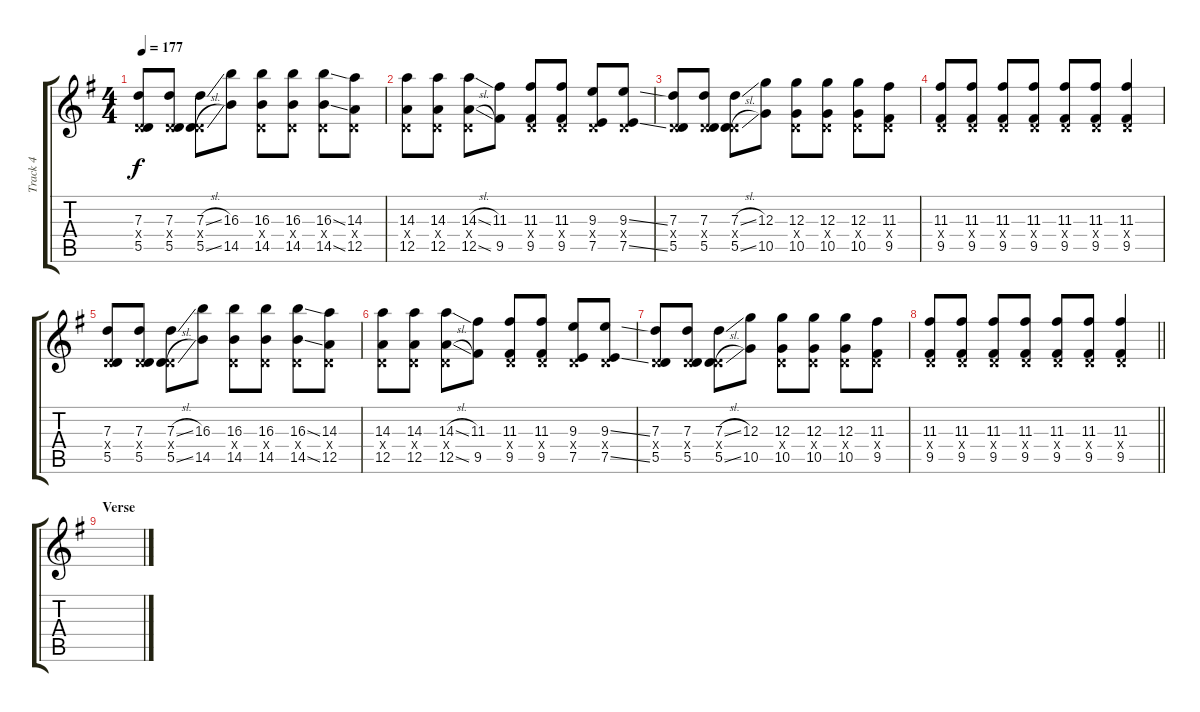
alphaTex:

\track ("Track 4" "Track 4") {instrument distortionguitar}
\staff {score tabs}
\tuning (E4 B3 G3 D3 A2 D2) {hide}
\ts (4 4)
\tempo 177
\clef g2
\ks g
(7.3 0.4{x} 5.5).8{dy f} (7.3 0.4{x} 5.5).8 (7.3{sl} 0.4{x} 5.5{sl}).8 (16.3 14.5).8 (16.3 0.4{x} 14.5).8 (16.3 0.4{x} 14.5).8 (16.3{ss} 0.4{x} 14.5{ss}).8 (14.3 0.4{x} 12.5).8 |
(14.3 0.4{x} 12.5).8 (14.3 0.4{x} 12.5).8 (14.3{sl} 0.4{x} 12.5{sl}).8 (11.3 9.5).8 (11.3 0.4{x} 9.5).8 (11.3 0.4{x} 9.5).8 (9.3 0.4{x} 7.5).8 (9.3{ss} 0.4{x} 7.5{ss}).8 |
(7.3 0.4{x} 5.5).8 (7.3 0.4{x} 5.5).8 (7.3{sl} 0.4{x} 5.5{sl}).8 (12.3 10.5).8 (12.3 0.4{x} 10.5).8 (12.3 0.4{x} 10.5).8 (12.3 0.4{x} 10.5).8 (11.3 0.4{x} 9.5).8 |
(11.3 0.4{x} 9.5).8 (11.3 0.4{x} 9.5).8 (11.3 0.4{x} 9.5).8 (11.3 0.4{x} 9.5).8 (11.3 0.4{x} 9.5).8 (11.3 0.4{x} 9.5).8 (11.3 0.4{x} 9.5).4 |
(7.3 0.4{x} 5.5).8 (7.3 0.4{x} 5.5).8 (7.3{sl} 0.4{x} 5.5{sl}).8 (16.3 14.5).8 (16.3 0.4{x} 14.5).8 (16.3 0.4{x} 14.5).8 (16.3{ss} 0.4{x} 14.5{ss}).8 (14.3 0.4{x} 12.5).8 |
(14.3 0.4{x} 12.5).8 (14.3 0.4{x} 12.5).8 (14.3{sl} 0.4{x} 12.5{sl}).8 (11.3 9.5).8 (11.3 0.4{x} 9.5).8 (11.3 0.4{x} 9.5).8 (9.3 0.4{x} 7.5).8 (9.3{ss} 0.4{x} 7.5{ss}).8 |
(7.3 0.4{x} 5.5).8 (7.3 0.4{x} 5.5).8 (7.3{sl} 0.4{x} 5.5{sl}).8 (12.3 10.5).8 (12.3 0.4{x} 10.5).8 (12.3 0.4{x} 10.5).8 (12.3 0.4{x} 10.5).8 (11.3 0.4{x} 9.5).8 |
\barLineRight lightlight
(11.3 0.4{x} 9.5).8 (11.3 0.4{x} 9.5).8 (11.3 0.4{x} 9.5).8 (11.3 0.4{x} 9.5).8 (11.3 0.4{x} 9.5).8 (11.3 0.4{x} 9.5).8 (11.3 0.4{x} 9.5).4 |
\section ("" "Verse")
